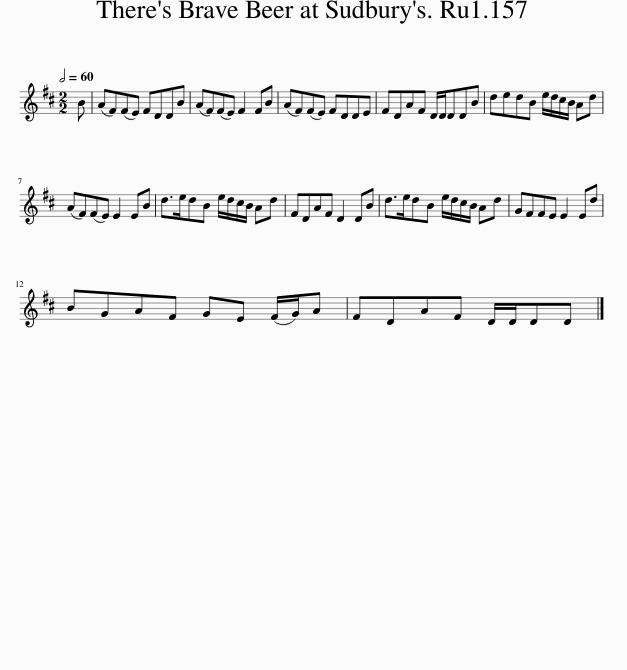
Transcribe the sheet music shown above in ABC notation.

X:1
L:1/8
Q:1/2=60
M:2/2
I:linebreak $
K:D
V:1 treble
V:1
 B | (AF)(FE) FDDB | (AF)(FE) F2 FB | (AF)(FE) FDDE | FDAF D/D/DDB | %5
 dedB e/d/c/B/ Ad |$ (AF)(FE) E2 EB | d>edB e/d/c/B/ Ad | FDAF D2 DB | d>edB e/d/c/B/ Ad | %10
 GFFE E2 Ed |$ BGAF GE (F/G/)A | FDAF D/D/DD |] %13
